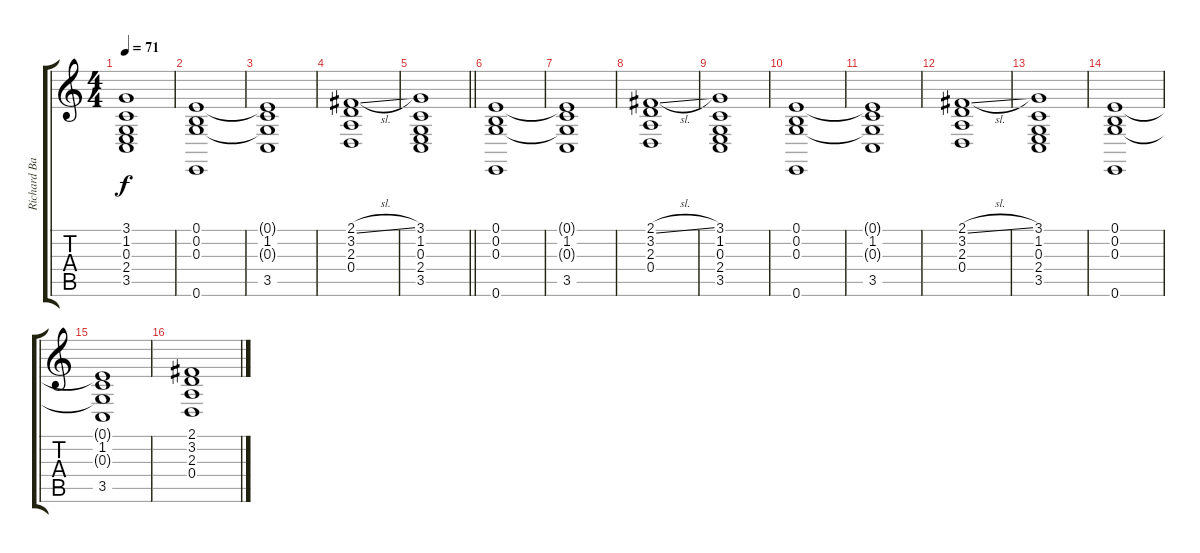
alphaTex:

\track ("Richard Barbieri" "Richard Ba") {instrument pad2warm}
\staff {score tabs}
\tuning (E4 B3 G3 D3 A2 E2) {hide}
\ts (4 4)
\tempo 71
\clef g2
\ks c
(3.1 1.2 0.3 2.4 3.5).1{dy f} |
(0.1 0.2 0.3 0.6).1 |
(0.1{t} 1.2 0.3{t} 3.5).1 |
(2.1{sl} 3.2 2.3 0.4).1 |
\barLineRight lightlight
(3.1 1.2 0.3 2.4 3.5).1 |
(0.1 0.2 0.3 0.6).1 |
(0.1{t} 1.2 0.3{t} 3.5).1 |
(2.1{sl} 3.2 2.3 0.4).1 |
(3.1 1.2 0.3 2.4 3.5).1 |
(0.1 0.2 0.3 0.6).1 |
(0.1{t} 1.2 0.3{t} 3.5).1 |
(2.1{sl} 3.2 2.3 0.4).1 |
(3.1 1.2 0.3 2.4 3.5).1 |
(0.1 0.2 0.3 0.6).1 |
(0.1{t} 1.2 0.3{t} 3.5).1 |
(2.1{sl} 3.2 2.3 0.4).1
